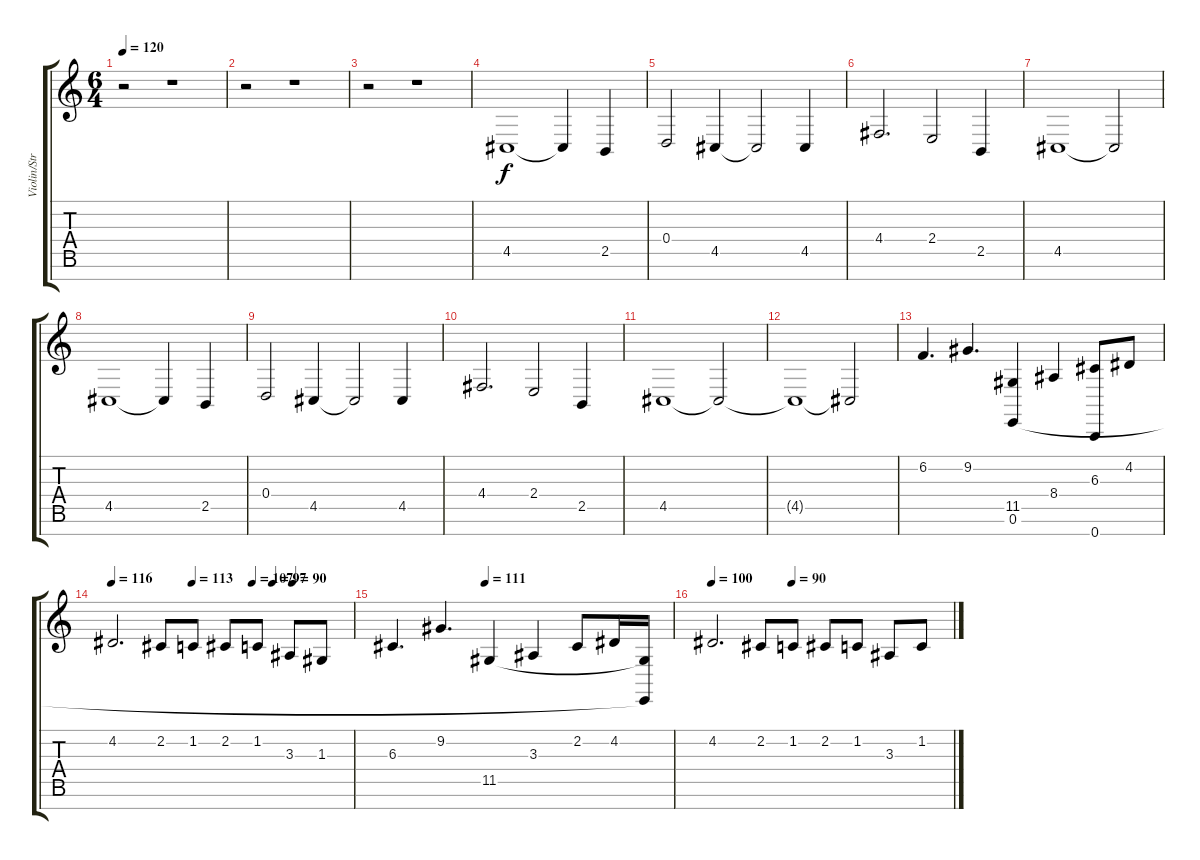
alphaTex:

\track ("Violin/Strings" "Violin/Str") {instrument violin}
\staff {score tabs}
\tuning (E4 B3 G3 D3 A2 E2 B1) {hide}
\ts (6 4)
\tempo 120
\clef g2
\ks c
r.2{dy f instrument violin} r.1 |
r.2 r.1 |
r.2 r.1 |
4.5.1 4.5{t}.4 2.5.4 |
0.4.2 4.5.4 4.5{t}.2 4.5.4 |
4.4.2{d} 2.4.2 2.5.4 |
4.5.1 4.5{t}.2 |
4.5.1 4.5{t}.4 2.5.4 |
0.4.2 4.5.4 4.5{t}.2 4.5.4 |
4.4.2{d} 2.4.2 2.5.4 |
4.5.1 4.5{t}.2 |
4.5{t}.1 4.5{t}.2 |
6.2.4{d} 9.2.4{d} (11.5 0.6).4 8.4.4 (6.3 0.7).8 4.2.8 |
\tempo (113 0.3333333333333333)
\tempo 116
\tempo (107 0.5833333333333334)
\tempo (97 0.6666666666666666)
\tempo (90 0.75)
4.2.2{d} 2.2.8 1.2.8 2.2.8 1.2.8 3.3.8 1.3.8 |
\tempo (111 0.3333333333333333)
6.3.4{d} 9.2.4{d} 11.5.4 3.3.4 2.2.8 4.2.16 (11.5{t} 0.6{t}).16 |
\tempo (90 0.3333333333333333)
\tempo 100
4.2.2{d} 2.2.8 1.2.8 2.2.8 1.2.8 3.3.8 1.2.8
